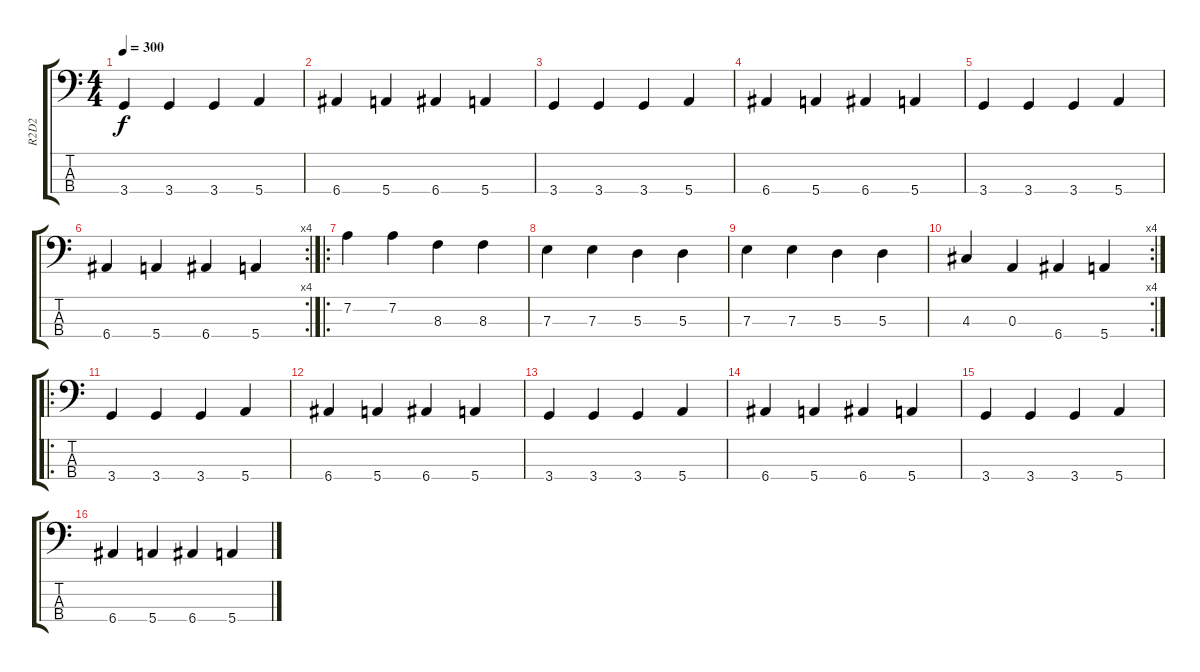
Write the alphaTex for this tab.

\track ("R2D2" "R2D2") {instrument electricbassfinger}
\staff {score tabs}
\tuning (G2 D2 A1 E1) {hide}
\ts (4 4)
\tempo 300
\clef f4
\ks c
3.4.4{dy f} 3.4.4 3.4.4 5.4.4 |
6.4.4 5.4.4 6.4.4 5.4.4 |
3.4.4 3.4.4 3.4.4 5.4.4 |
6.4.4 5.4.4 6.4.4 5.4.4 |
3.4.4 3.4.4 3.4.4 5.4.4 |
\rc 4
6.4.4 5.4.4 6.4.4 5.4.4 |
\ro
7.2.4 7.2.4 8.3.4 8.3.4 |
7.3.4 7.3.4 5.3.4 5.3.4 |
7.3.4 7.3.4 5.3.4 5.3.4 |
\rc 4
4.3.4 0.3.4 6.4.4 5.4.4 |
\ro
3.4.4 3.4.4 3.4.4 5.4.4 |
6.4.4 5.4.4 6.4.4 5.4.4 |
3.4.4 3.4.4 3.4.4 5.4.4 |
6.4.4 5.4.4 6.4.4 5.4.4 |
3.4.4 3.4.4 3.4.4 5.4.4 |
6.4.4 5.4.4 6.4.4 5.4.4
